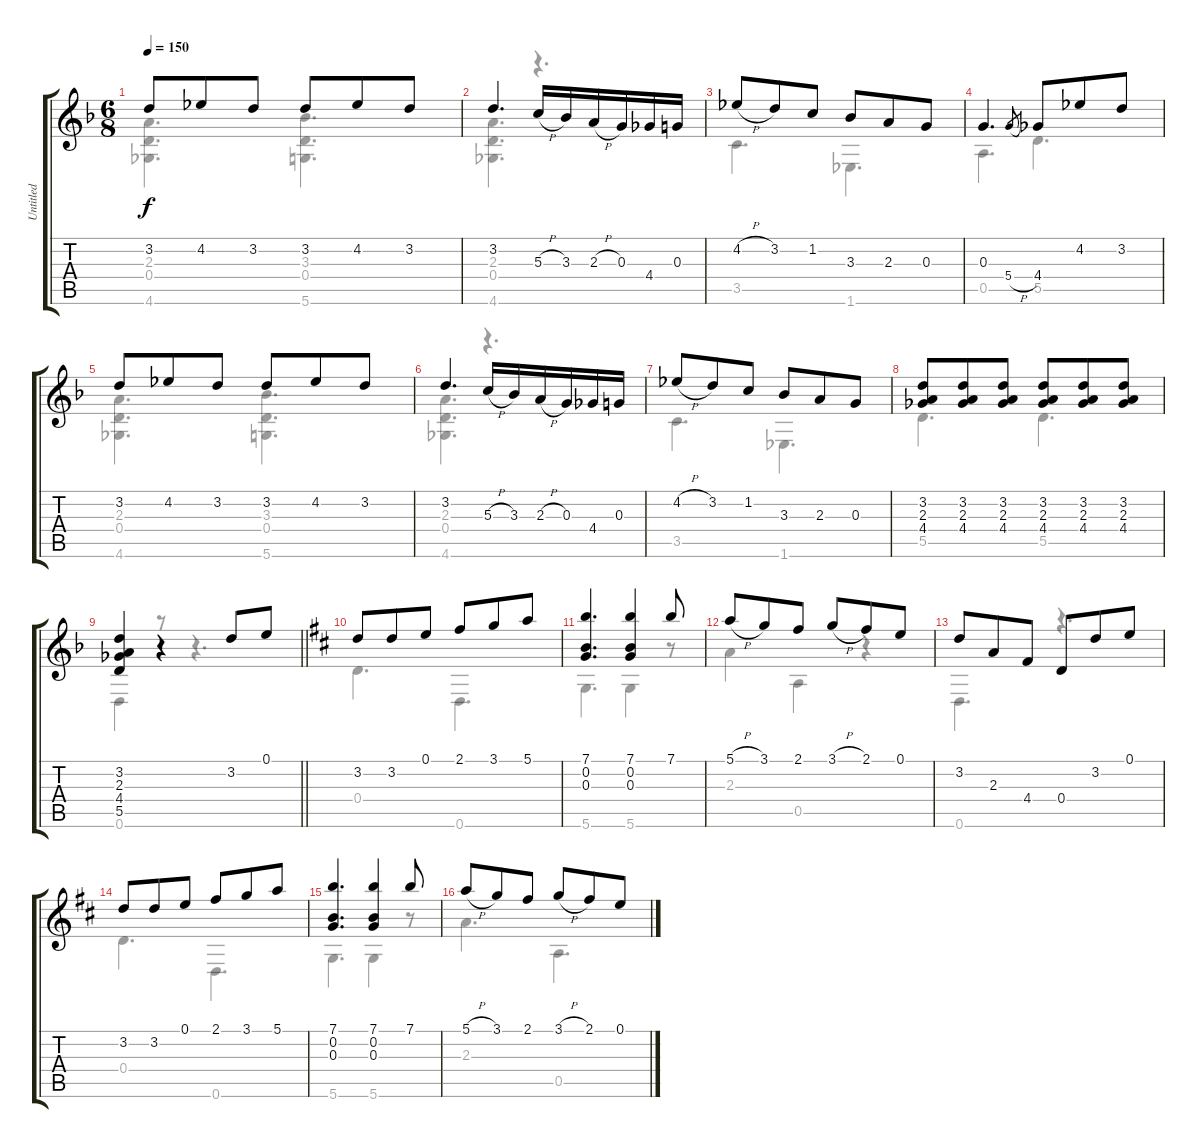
\track ("Untitled" "Untitled") {instrument acousticguitarnylon}
\staff {score tabs}
\tuning (E4 B3 G3 D3 A2 D2) {hide}
\voice
\ts (6 8)
\tempo 150
\clef g2
\ks f
3.2.8{dy f} 4.2.8 3.2.8 3.2.8 4.2.8 3.2.8 |
3.2.4{d} 5.3{h}.16 3.3.16 2.3{h}.16 0.3.16 4.4.16 0.3.16 |
4.2{h}.8 3.2.8 1.2.8 3.3.8 2.3.8 0.3.8 |
0.3.4{d} 5.4{h}.8{gr} 4.4.8 4.2.8 3.2.8 |
3.2.8 4.2.8 3.2.8 3.2.8 4.2.8 3.2.8 |
3.2.4{d} 5.3{h}.16 3.3.16 2.3{h}.16 0.3.16 4.4.16 0.3.16 |
4.2{h}.8 3.2.8 1.2.8 3.3.8 2.3.8 0.3.8 |
(3.2 2.3 4.4).8 (3.2 2.3 4.4).8 (3.2 2.3 4.4).8 (3.2 2.3 4.4).8 (3.2 2.3 4.4).8 (3.2 2.3 4.4).8 |
\barLineRight lightlight
(3.2 2.3 4.4 5.5).4 r.4 3.2.8 0.1.8 |
\ks d
3.2.8 3.2.8 0.1.8 2.1.8 3.1.8 5.1.8 |
(7.1 0.2 0.3).4{d} (7.1 0.2 0.3).4 7.1.8 |
5.1{h}.8 3.1.8 2.1.8 3.1{h}.8 2.1.8 0.1.8 |
3.2.8 2.3.8 4.4.8 0.4.8 3.2.8 0.1.8 |
3.2.8 3.2.8 0.1.8 2.1.8 3.1.8 5.1.8 |
(7.1 0.2 0.3).4{d} (7.1 0.2 0.3).4 7.1.8 |
5.1{h}.8 3.1.8 2.1.8 3.1{h}.8 2.1.8 0.1.8
\voice
\clef g2
\ottava regular
\simile none
\ks f
(2.3 0.4 4.6).4{d dy f} (3.3 0.4 5.6).4{d} |
(2.3 0.4 4.6).4{d} r.4{d} |
3.5.4{d} 1.6.4{d} |
0.5.4{d} 5.5.4{d} |
(2.3 0.4 4.6).4{d} (3.3 0.4 5.6).4{d} |
(2.3 0.4 4.6).4{d} r.4{d} |
3.5.4{d} 1.6.4{d} |
5.5.4{d} 5.5.4{d} |
\barLineRight lightlight
0.6.4 r.8 r.4{d} |
\ks d
0.4.4{d} 0.6.4{d} |
5.6.4{d} 5.6.4 r.8 |
2.3.4 0.5.4 r.4 |
0.6.4{d} r.4{d} |
0.4.4{d} 0.6.4{d} |
5.6.4{d} 5.6.4 r.8 |
2.3.4{d} 0.5.4{d}
